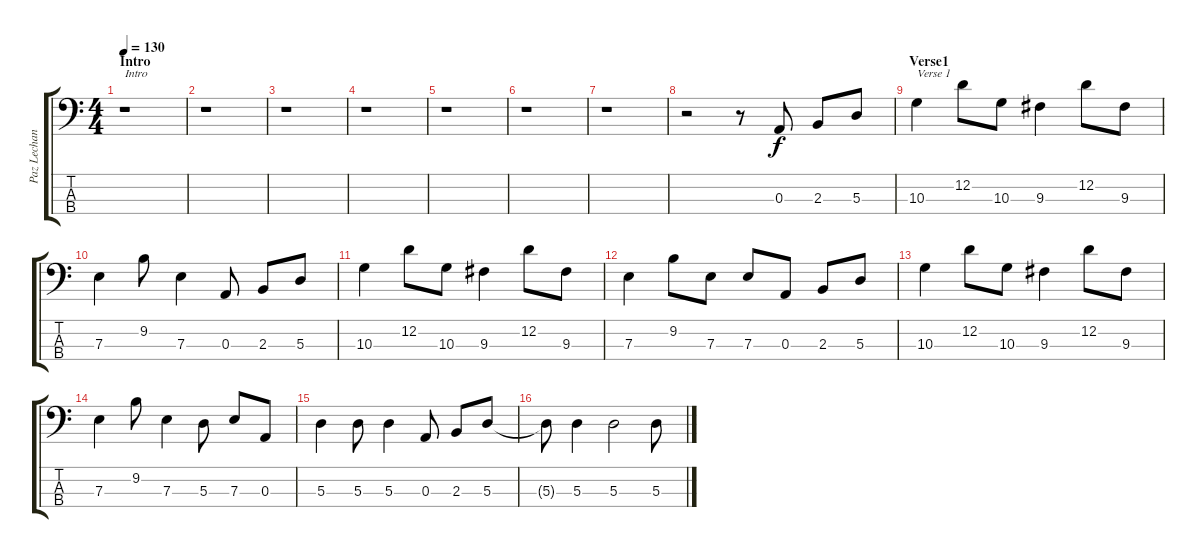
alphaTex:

\track ("Paz Lechantin" "Paz Lechan") {instrument electricbassfinger}
\staff {score tabs}
\tuning (G2 D2 A1 E1) {hide}
\ts (4 4)
\section ("" "Intro")
\tempo 130
\clef f4
\ks c
r.1{txt "Intro" dy f instrument electricbassfinger} |
r.1 |
r.1 |
r.1 |
r.1 |
r.1 |
r.1 |
r.2 r.8 0.3.8 2.3.8 5.3.8 |
\section ("" "Verse1")
10.3.4{txt "Verse 1"} 12.2.8 10.3.8 9.3.4 12.2.8 9.3.8 |
7.3.4 9.2.8 7.3.4 0.3.8 2.3.8 5.3.8 |
10.3.4 12.2.8 10.3.8 9.3.4 12.2.8 9.3.8 |
7.3.4 9.2.8 7.3.8 7.3.8 0.3.8 2.3.8 5.3.8 |
10.3.4 12.2.8 10.3.8 9.3.4 12.2.8 9.3.8 |
7.3.4 9.2.8 7.3.4 5.3.8 7.3.8 0.3.8 |
5.3.4 5.3.8 5.3.4 0.3.8 2.3.8 5.3.8 |
5.3{t}.8 5.3.4 5.3.2 5.3.8
